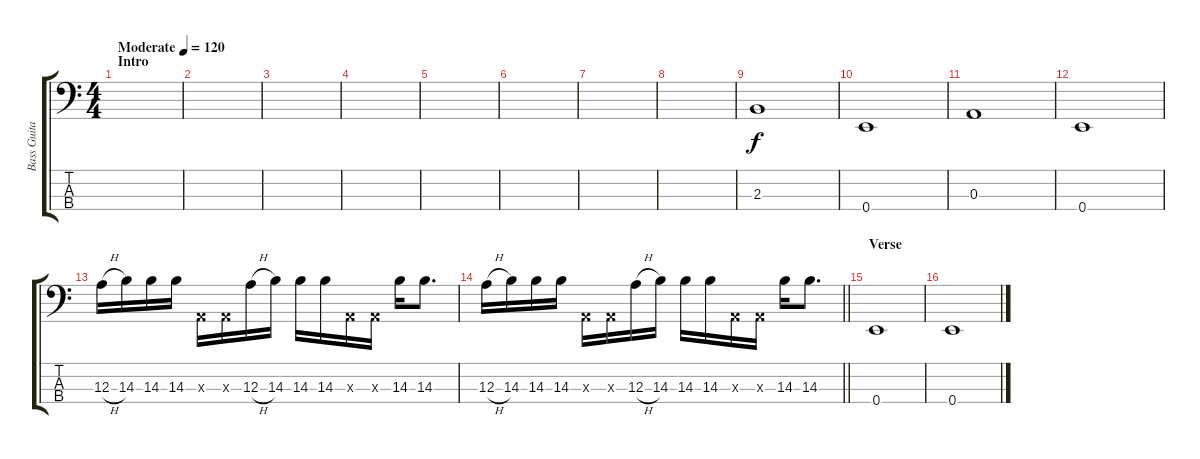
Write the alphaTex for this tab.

\track ("Bass Guitar - Duff McKagan" "Bass Guita") {instrument electricbassfinger}
\staff {score tabs}
\tuning (G2 D2 A1 E1) {hide}
\ts (4 4)
\section ("" "Intro")
\tempo (120 "Moderate")
\clef f4
\ks c
|
|
|
|
|
|
|
|
2.3.1 |
0.4.1 |
0.3.1 |
0.4.1 |
12.3{h}.16 14.3.16 14.3.16 14.3.16 0.3{x}.16 0.3{x}.16 12.3{h}.16 14.3.16 14.3.16 14.3.16 0.3{x}.16 0.3{x}.16 14.3.16 14.3.8{d} |
\barLineRight lightlight
12.3{h}.16 14.3.16 14.3.16 14.3.16 0.3{x}.16 0.3{x}.16 12.3{h}.16 14.3.16 14.3.16 14.3.16 0.3{x}.16 0.3{x}.16 14.3.16 14.3.8{d} |
\section ("" "Verse")
0.4.1 |
0.4.1
